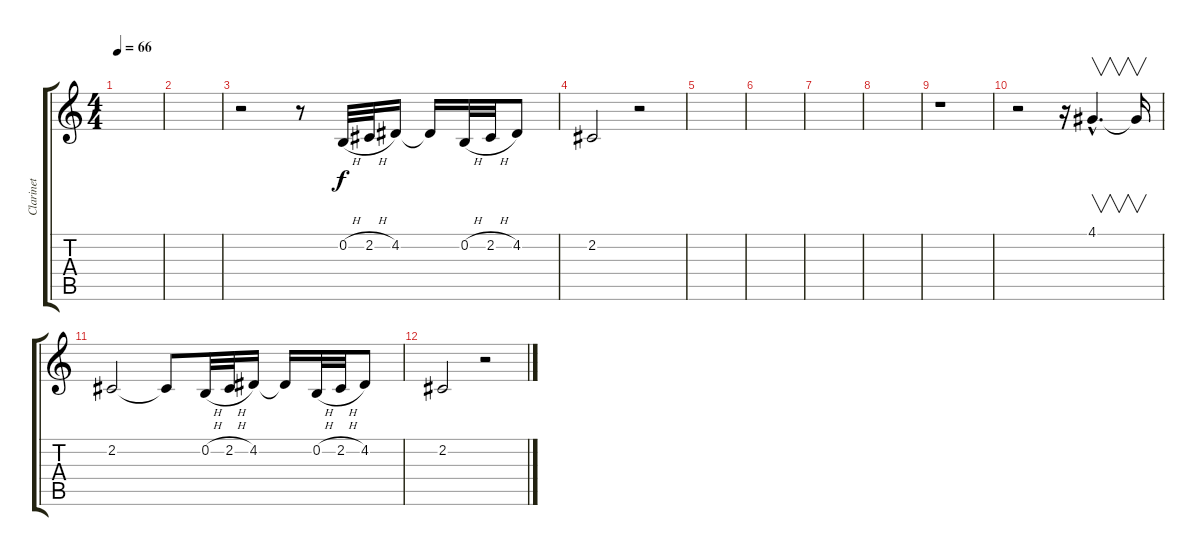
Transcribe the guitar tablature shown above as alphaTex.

\track ("Clarinet" "Clarinet") {instrument clarinet}
\staff {score tabs}
\tuning (E4 B3 G3 D3 A2 E2) {hide}
\ts (4 4)
\tempo 66
\clef g2
\ks c
|
|
r.2 r.8 0.2{h}.32 2.2{h}.32 4.2.16 4.2{t}.16 0.2{h}.32 2.2{h}.32 4.2.8 |
2.2.2 r.2 |
|
|
|
|
r.1 |
r.2 r.16 4.1{hac}.4{v d} 4.1{t}.16{v} |
2.2.2 2.2{t}.8 0.2{h}.32 2.2{h}.32 4.2.16 4.2{t}.16 0.2{h}.32 2.2{h}.32 4.2.8 |
2.2.2 r.2
